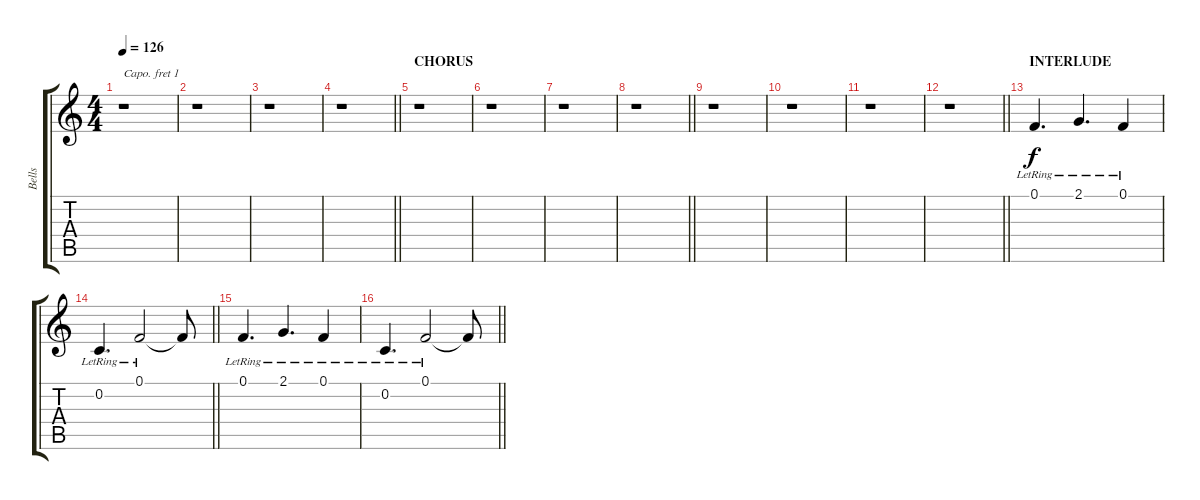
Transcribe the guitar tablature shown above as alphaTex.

\track ("Bells" "Bells") {instrument pad1newage}
\staff {score tabs}
\capo 1
\tuning (E4 B3 G3 D3 A2 E2) {hide}
\ts (4 4)
\tempo 126
\clef g2
\ks c
r.1{dy f} |
r.1 |
r.1 |
\barLineRight lightlight
r.1 |
\section ("" "CHORUS")
r.1 |
r.1 |
r.1 |
\barLineRight lightlight
r.1 |
r.1 |
r.1 |
r.1 |
\barLineRight lightlight
r.1 |
\section ("" "INTERLUDE")
0.1{lr}.4{d} 2.1{lr}.4{d} 0.1{lr}.4 |
\barLineRight lightlight
0.2{lr}.4{d} 0.1{lr}.2 0.1{t}.8 |
0.1{lr}.4{d} 2.1{lr}.4{d} 0.1{lr}.4 |
\barLineRight lightlight
0.2{lr}.4{d} 0.1{lr}.2 0.1{t}.8
